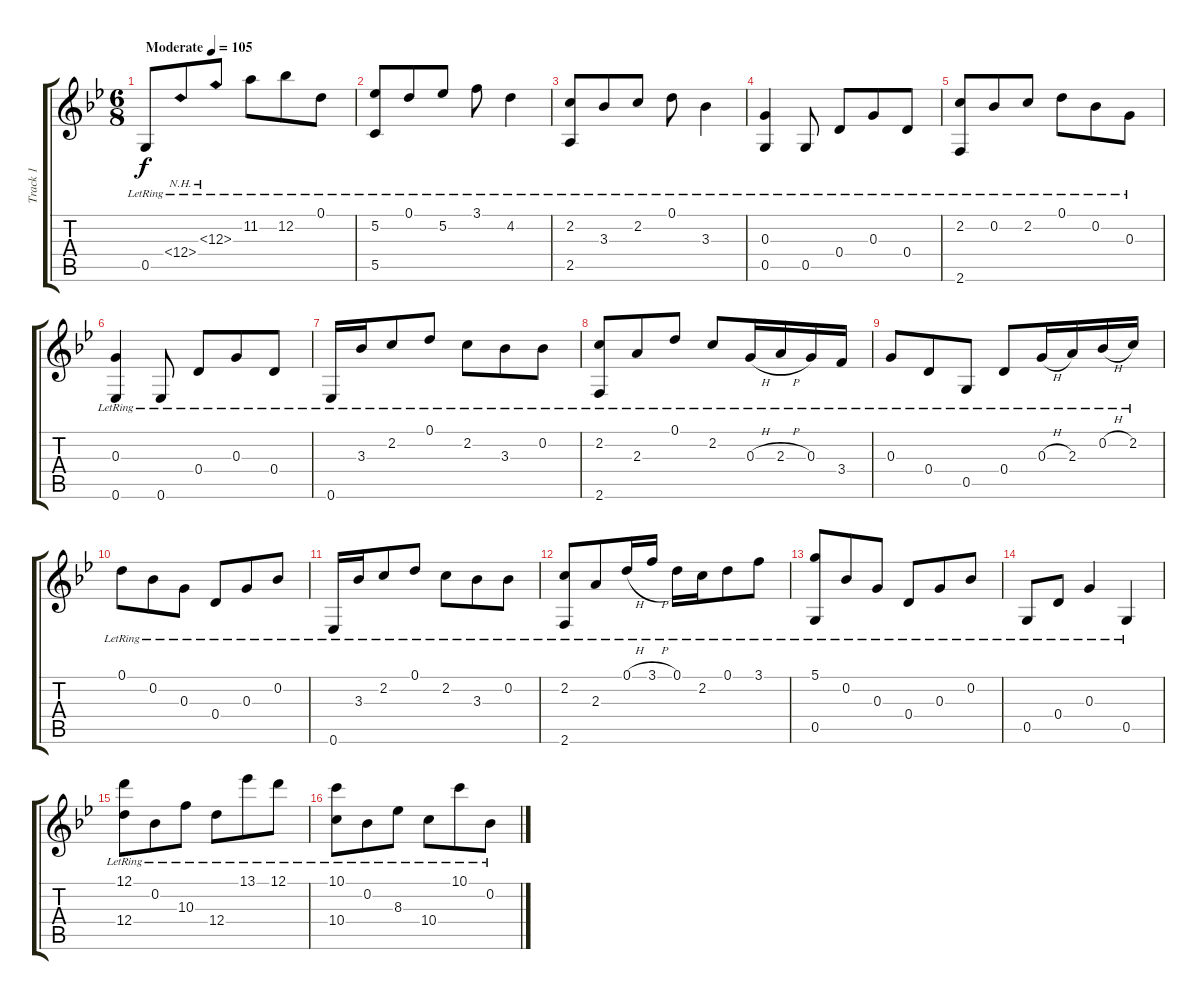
\track ("Track 1" "Track 1") {instrument acousticguitarnylon}
\staff {score tabs}
\tuning (D4 Bb3 G3 D3 G2 Eb2) {hide}
\ts (6 8)
\tempo (105 "Moderate")
\clef g2
\ks bb
0.5{lr}.8{dy f instrument acousticguitarnylon} 12.4{nh lr}.8 12.3{nh lr}.8 11.2{lr}.8 12.2{lr}.8 0.1{lr}.8 |
(5.2{lr} 5.5{lr}).8 0.1{lr}.8 5.2{lr}.8 3.1{lr}.8 4.2{lr}.4 |
(2.2{lr} 2.5{lr}).8 3.3{lr}.8 2.2{lr}.8 0.1{lr}.8 3.3{lr}.4 |
(0.3{lr} 0.5{lr}).4 0.5{lr}.8 0.4{lr}.8 0.3{lr}.8 0.4{lr}.8 |
(2.2{lr} 2.6{lr}).8 0.2{lr}.8 2.2{lr}.8 0.1{lr}.8 0.2{lr}.8 0.3{lr}.8 |
(0.3{lr} 0.6{lr}).4 0.6{lr}.8 0.4{lr}.8 0.3{lr}.8 0.4{lr}.8 |
0.6{lr}.16 3.3{lr}.16 2.2{lr}.8 0.1{lr}.8 2.2{lr}.8 3.3{lr}.8 0.2{lr}.8 |
(2.2{lr} 2.6{lr}).8 2.3{lr}.8 0.1{lr}.8 2.2{lr}.8 0.3{h lr}.16 2.3{h lr}.16 0.3{lr}.16 3.4{lr}.16 |
0.3{lr}.8 0.4{lr}.8 0.5{lr}.8 0.4{lr}.8 0.3{h lr}.16 2.3{lr}.16 0.2{h lr}.16 2.2{lr}.16 |
0.1{lr}.8 0.2{lr}.8 0.3{lr}.8 0.4{lr}.8 0.3{lr}.8 0.2{lr}.8 |
0.6{lr}.16 3.3{lr}.16 2.2{lr}.8 0.1{lr}.8 2.2{lr}.8 3.3{lr}.8 0.2{lr}.8 |
(2.2{lr} 2.6{lr}).8 2.3{lr}.8 0.1{h lr}.16 3.1{h lr}.16 0.1{lr}.16 2.2{lr}.16 0.1{lr}.8 3.1{lr}.8 |
(5.1{lr} 0.5{lr}).8 0.2{lr}.8 0.3{lr}.8 0.4{lr}.8 0.3{lr}.8 0.2{lr}.8 |
0.5{lr}.8 0.4{lr}.8 0.3{lr}.4 0.5{lr}.4 |
(12.1{lr} 12.4{lr}).8 0.2{lr}.8 10.3{lr}.8 12.4{lr}.8 13.1{lr}.8 12.1{lr}.8 |
(10.1{lr} 10.4{lr}).8 0.2{lr}.8 8.3{lr}.8 10.4{lr}.8 10.1{lr}.8 0.2{lr}.8
